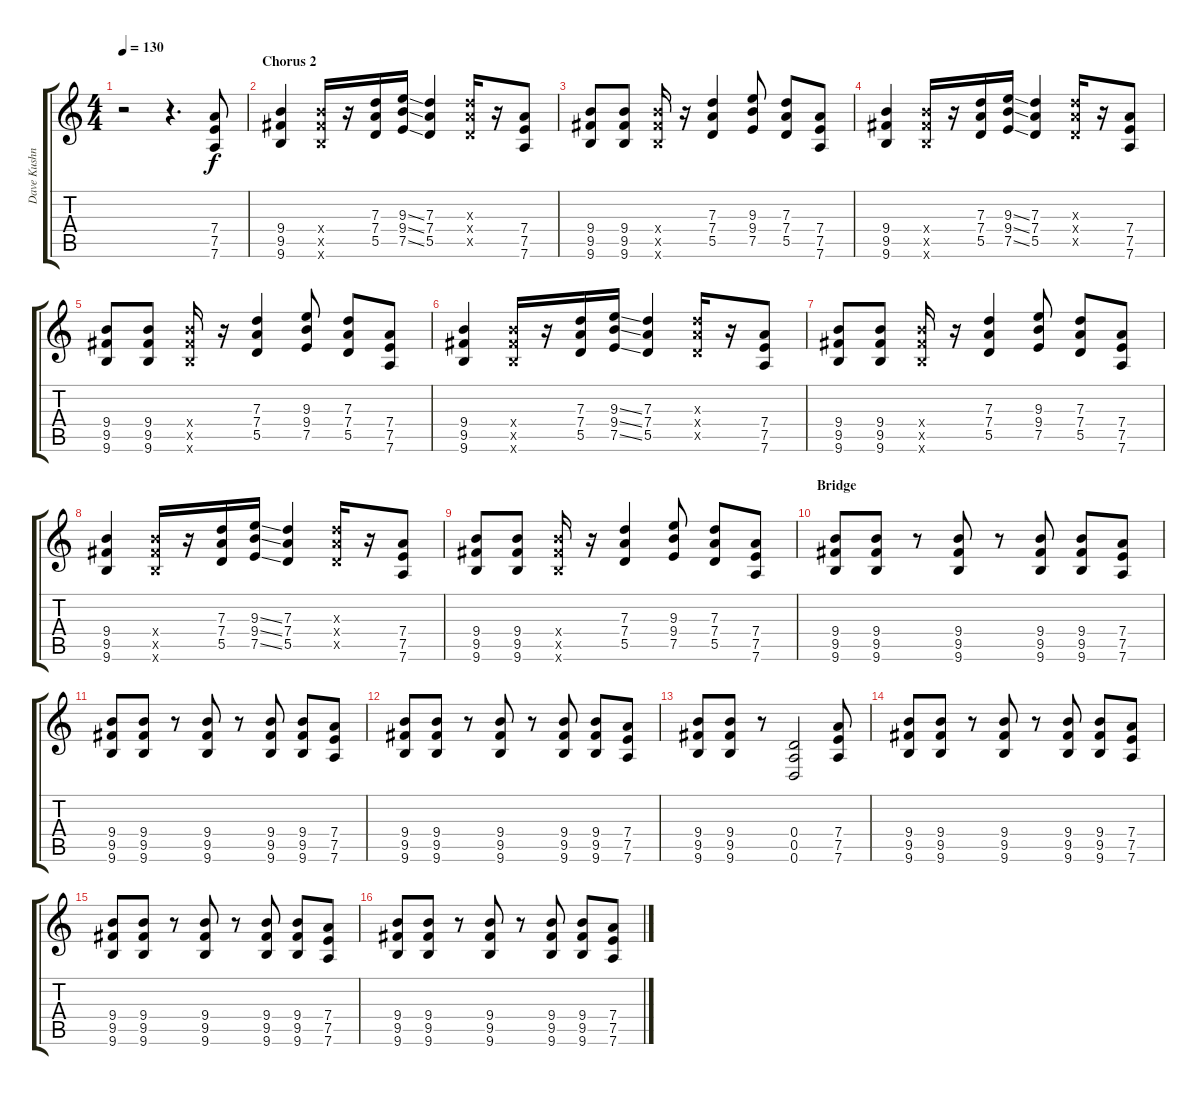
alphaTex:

\track ("Dave Kushner" "Dave Kushn") {instrument distortionguitar}
\staff {score tabs}
\tuning (E4 B3 G3 D3 A2 D2) {hide}
\ts (4 4)
\tempo 130
\clef g2
\ks c
r.2{dy f} r.4{d} (7.4 7.5 7.6).8 |
\section ("" "Chorus 2")
(9.4 9.5 9.6).4 (9.4{x} 9.5{x} 9.6{x}).16 r.16 (7.3 7.4 5.5).16 (9.3{ss} 9.4{ss} 7.5{ss}).16 (7.3 7.4 5.5).4 (7.3{x} 7.4{x} 5.5{x}).16 r.16 (7.4 7.5 7.6).8 |
(9.4 9.5 9.6).8 (9.4 9.5 9.6).8 (9.4{x} 9.5{x} 9.6{x}).16 r.16 (7.3 7.4 5.5).4 (9.3 9.4 7.5).8 (7.3 7.4 5.5).8 (7.4 7.5 7.6).8 |
(9.4 9.5 9.6).4 (9.4{x} 9.5{x} 9.6{x}).16 r.16 (7.3 7.4 5.5).16 (9.3{ss} 9.4{ss} 7.5{ss}).16 (7.3 7.4 5.5).4 (7.3{x} 7.4{x} 5.5{x}).16 r.16 (7.4 7.5 7.6).8 |
(9.4 9.5 9.6).8 (9.4 9.5 9.6).8 (9.4{x} 9.5{x} 9.6{x}).16 r.16 (7.3 7.4 5.5).4 (9.3 9.4 7.5).8 (7.3 7.4 5.5).8 (7.4 7.5 7.6).8 |
(9.4 9.5 9.6).4 (9.4{x} 9.5{x} 9.6{x}).16 r.16 (7.3 7.4 5.5).16 (9.3{ss} 9.4{ss} 7.5{ss}).16 (7.3 7.4 5.5).4 (7.3{x} 7.4{x} 5.5{x}).16 r.16 (7.4 7.5 7.6).8 |
(9.4 9.5 9.6).8 (9.4 9.5 9.6).8 (9.4{x} 9.5{x} 9.6{x}).16 r.16 (7.3 7.4 5.5).4 (9.3 9.4 7.5).8 (7.3 7.4 5.5).8 (7.4 7.5 7.6).8 |
(9.4 9.5 9.6).4 (9.4{x} 9.5{x} 9.6{x}).16 r.16 (7.3 7.4 5.5).16 (9.3{ss} 9.4{ss} 7.5{ss}).16 (7.3 7.4 5.5).4 (7.3{x} 7.4{x} 5.5{x}).16 r.16 (7.4 7.5 7.6).8 |
(9.4 9.5 9.6).8 (9.4 9.5 9.6).8 (9.4{x} 9.5{x} 9.6{x}).16 r.16 (7.3 7.4 5.5).4 (9.3 9.4 7.5).8 (7.3 7.4 5.5).8 (7.4 7.5 7.6).8 |
\section ("" "Bridge")
(9.4 9.5 9.6).8 (9.4 9.5 9.6).8 r.8 (9.4 9.5 9.6).8 r.8 (9.4 9.5 9.6).8 (9.4 9.5 9.6).8 (7.4 7.5 7.6).8 |
(9.4 9.5 9.6).8 (9.4 9.5 9.6).8 r.8 (9.4 9.5 9.6).8 r.8 (9.4 9.5 9.6).8 (9.4 9.5 9.6).8 (7.4 7.5 7.6).8 |
(9.4 9.5 9.6).8 (9.4 9.5 9.6).8 r.8 (9.4 9.5 9.6).8 r.8 (9.4 9.5 9.6).8 (9.4 9.5 9.6).8 (7.4 7.5 7.6).8 |
(9.4 9.5 9.6).8 (9.4 9.5 9.6).8 r.8 (0.4 0.5 0.6).2 (7.4 7.5 7.6).8 |
(9.4 9.5 9.6).8 (9.4 9.5 9.6).8 r.8 (9.4 9.5 9.6).8 r.8 (9.4 9.5 9.6).8 (9.4 9.5 9.6).8 (7.4 7.5 7.6).8 |
(9.4 9.5 9.6).8 (9.4 9.5 9.6).8 r.8 (9.4 9.5 9.6).8 r.8 (9.4 9.5 9.6).8 (9.4 9.5 9.6).8 (7.4 7.5 7.6).8 |
(9.4 9.5 9.6).8 (9.4 9.5 9.6).8 r.8 (9.4 9.5 9.6).8 r.8 (9.4 9.5 9.6).8 (9.4 9.5 9.6).8 (7.4 7.5 7.6).8
